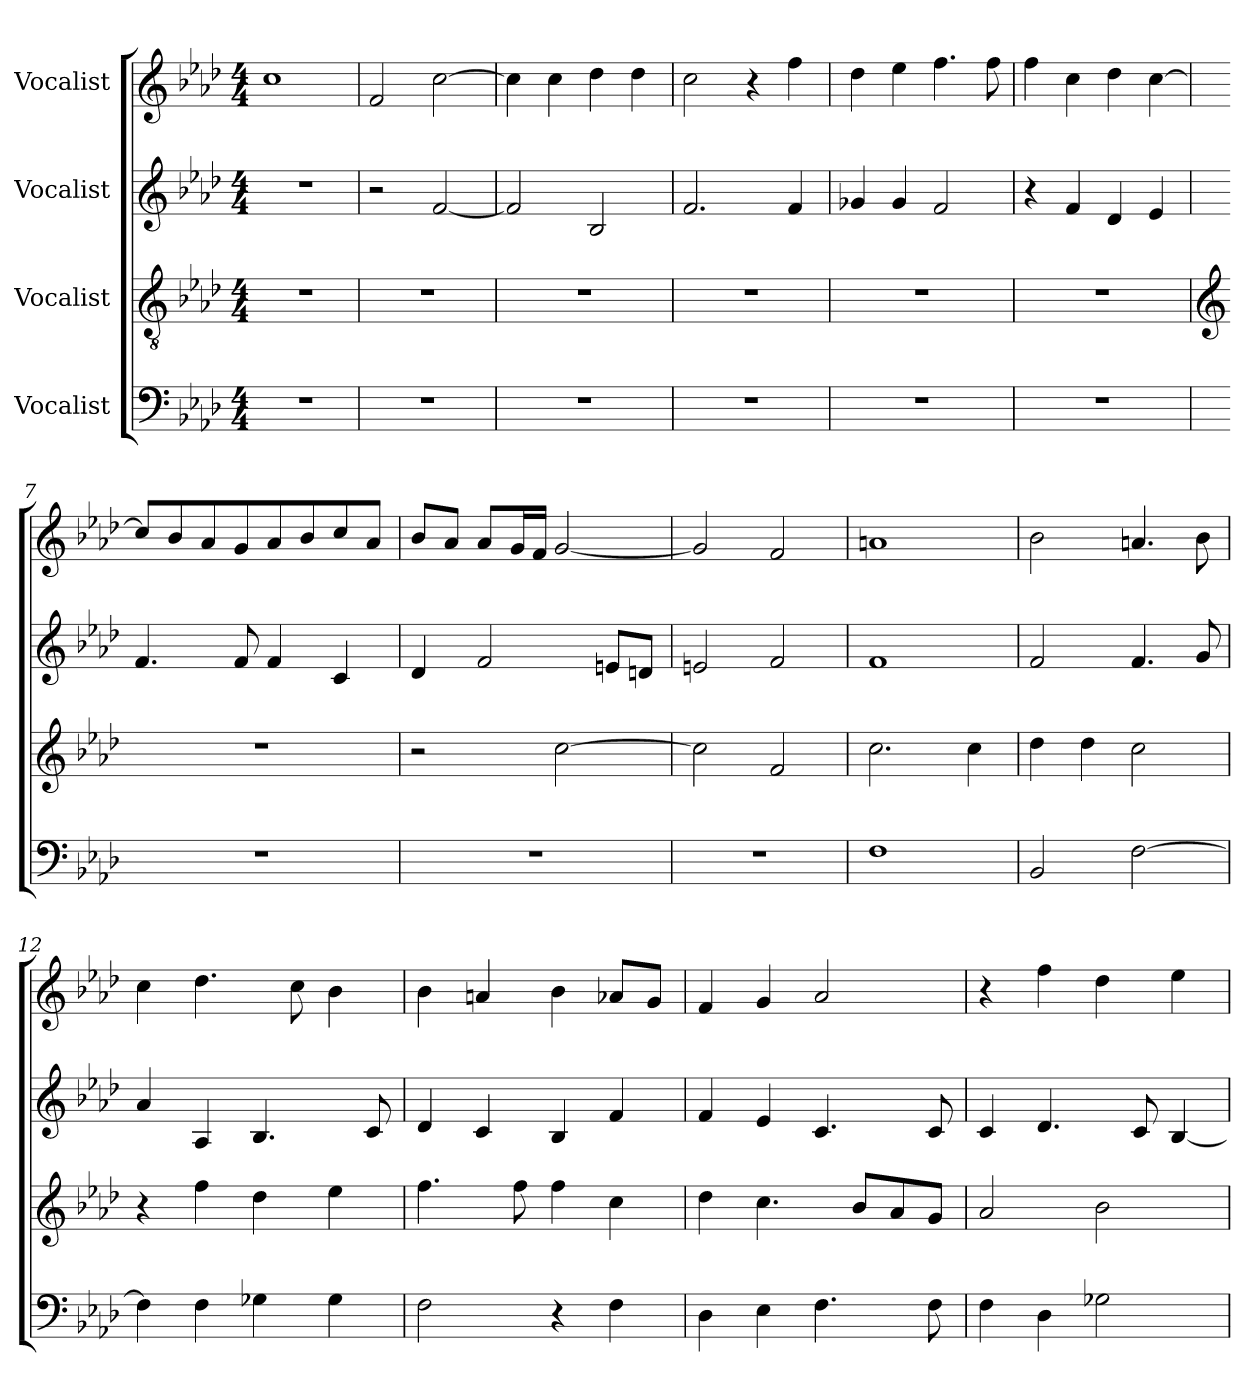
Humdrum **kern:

**kern	**kern	**kern	**kern
*part4	*part3	*part2	*part1
*staff4	*staff3	*staff2	*staff1
*I"Vocalist	*I"Vocalist	*I"Vocalist	*I"Vocalist
*clefF4	*clefGv2	*clefG2	*clefG2
*k[b-e-a-d-]	*k[b-e-a-d-]	*k[b-e-a-d-]	*k[b-e-a-d-]
*M4/4	*M4/4	*M4/4	*M4/4
*MM180	*MM180	*MM180	*MM180
=1	=1	=1	=1
1r	1r	1r	1cc
=2	=2	=2	=2
1r	1r	2r	2f/
.	.	[2f/	[2cc\
=3	=3	=3	=3
1r	1r	2f/]	4cc\]
.	.	.	4cc\
.	.	2B-/	4dd-\
.	.	.	4dd-\
=4	=4	=4	=4
1r	1r	2.f/	2cc\
.	.	.	4r
.	.	4f/	4ff\
=5	=5	=5	=5
1r	1r	4g-X/	4dd-\
.	.	4g-/	4ee-\
.	.	2f/	4.ff\
.	.	.	8ff\
=6	=6	=6	=6
1r	1r	4r	4ff\
.	.	4f/	4cc\
.	.	4d-/	4dd-\
.	.	4e-/	[4cc\
=7	=7	=7	=7
*	*clefG2	*	*
1r	1r	4.f/	8cc/L]
.	.	.	8b-/
.	.	.	8a-/
.	.	8f/	8g/
.	.	4f/	8a-/
.	.	.	8b-/
.	.	4c/	8cc/
.	.	.	8a-/J
=8	=8	=8	=8
1r	2r	4d-/	8b-/L
.	.	.	8a-/J
.	.	2f/	8a-/L
.	.	.	16g/L
.	.	.	16f/JJ
.	[2cc\	.	[2g/
.	.	8en/L	.
.	.	8dn/J	.
=9	=9	=9	=9
1r	2cc\]	2en/	2g/]
.	2f/	2f/	2f/
=10	=10	=10	=10
1F	2.cc\	1f	1an
.	4cc\	.	.
=11	=11	=11	=11
2BB-/	4dd-\	2f/	2b-\
.	4dd-\	.	.
[2F\	2cc\	4.f/	4.an/
.	.	8g/	8b-\
=12	=12	=12	=12
4F\]	4r	4a-/	4cc\
4F\	4ff\	4A-/	4.dd-\
4G-X\	4dd-\	4.B-/	.
.	.	.	8cc\
4G-\	4ee-\	.	4b-\
.	.	8c/	.
=13	=13	=13	=13
2F\	4.ff\	4d-/	4b-\
.	.	4c/	4an/
.	8ff\	.	.
4r	4ff\	4B-/	4b-\
4F\	4cc\	4f/	8a-X/L
.	.	.	8g/J
=14	=14	=14	=14
4D-\	4dd-\	4f/	4f/
4E-\	4.cc\	4e-/	4g/
4.F\	.	4.c/	2a-/
.	8b-/L	.	.
.	8a-/	.	.
8F\	8g/J	8c/	.
=15	=15	=15	=15
4F\	2a-/	4c/	4r
4D-\	.	4.d-/	4ff\
2G-X\	2b-\	.	4dd-\
.	.	8c/	.
.	.	[4B-/	4ee-\
=	=	=	=
*-	*-	*-	*-
